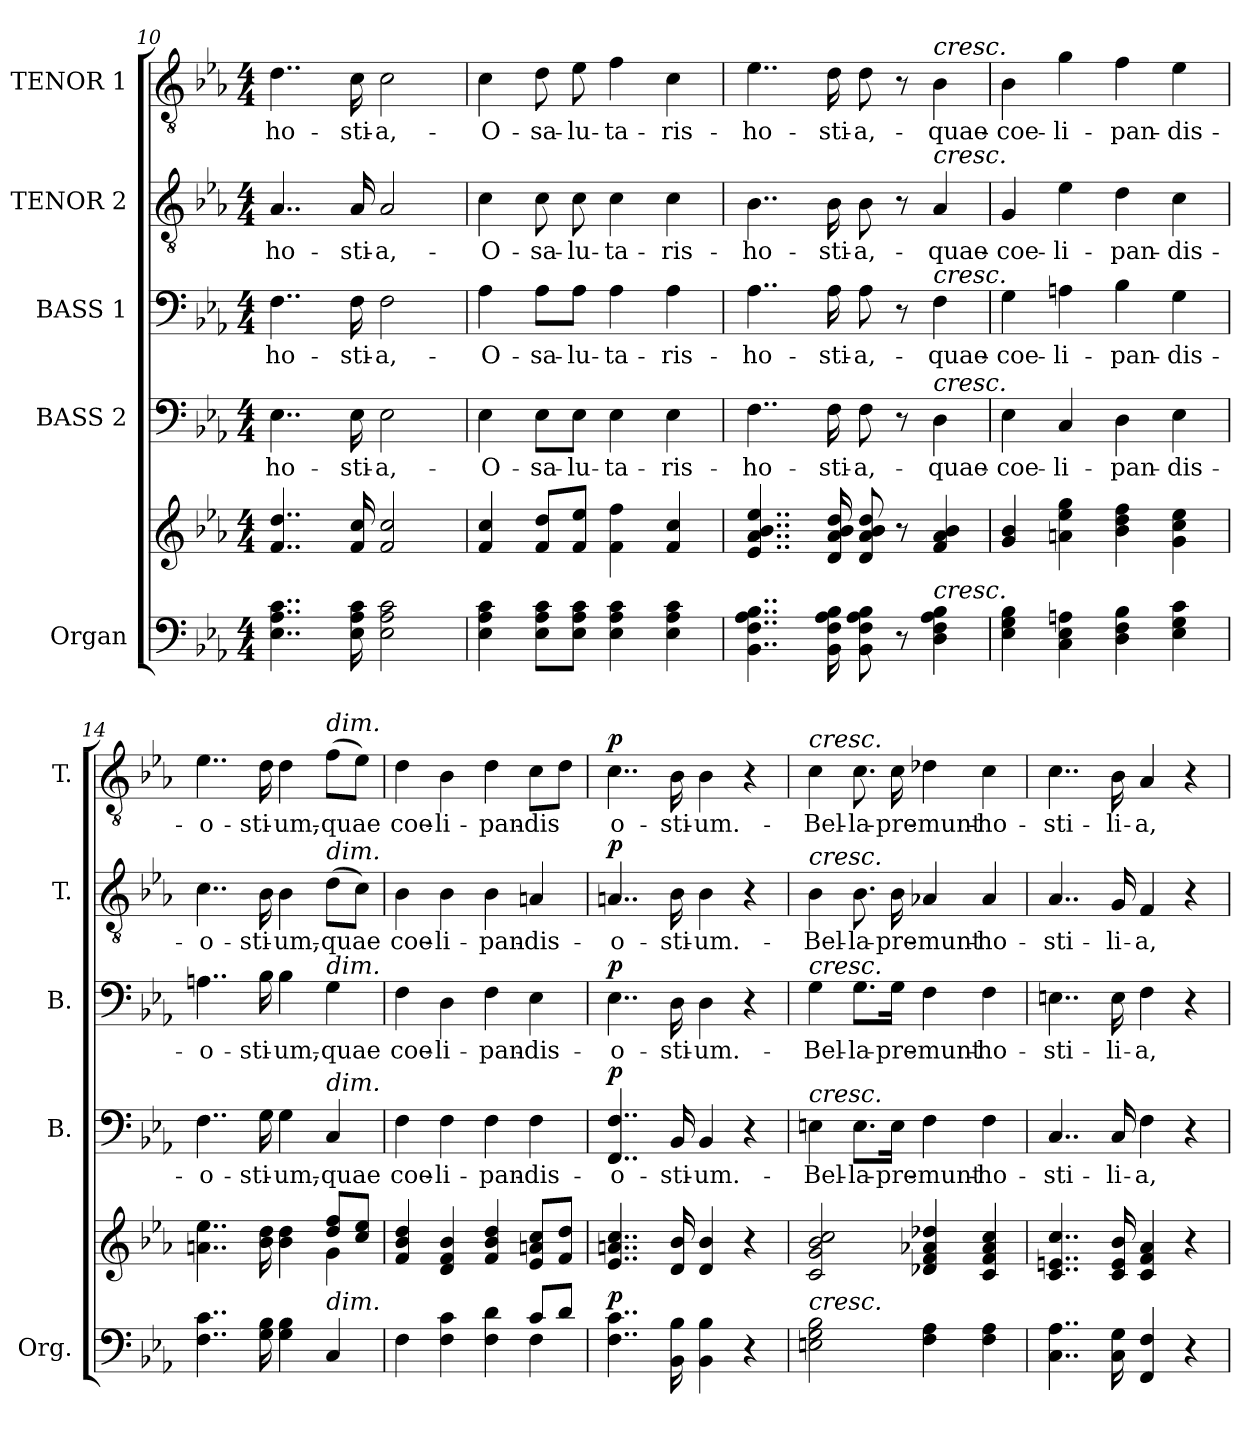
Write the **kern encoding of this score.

**kern	**kern	**dynam	**kern	**text	**dynam	**kern	**text	**dynam	**kern	**text	**dynam	**kern	**text	**dynam
*part5	*part5	*part5	*part4	*part4	*part4	*part3	*part3	*part3	*part2	*part2	*part2	*part1	*part1	*part1
*staff6	*staff5	*staff5/6	*staff4	*staff4	*staff4	*staff3	*staff3	*staff3	*staff2	*staff2	*staff2	*staff1	*staff1	*staff1
*I"Organ	*	*	*I"BASS 2	*	*	*I"BASS 1	*	*	*I"TENOR 2	*	*	*I"TENOR 1	*	*
*I'Org.	*	*	*I'B.	*	*	*I'B.	*	*	*I'T.	*	*	*I'T.	*	*
*clefF4	*clefG2	*	*clefF4	*	*	*clefF4	*	*	*clefGv2	*	*	*clefGv2	*	*
*	*	*	*	*	*	*	*	*	*ITrd7c12	*	*	*ITrd7c12	*	*
*k[b-e-a-]	*k[b-e-a-]	*	*k[b-e-a-]	*	*	*k[b-e-a-]	*	*	*k[b-e-a-]	*	*	*k[b-e-a-]	*	*
*E-:	*E-:	*	*E-:	*	*	*E-:	*	*	*E-:	*	*	*E-:	*	*
*M4/4	*M4/4	*	*M4/4	*	*	*M4/4	*	*	*M4/4	*	*	*M4/4	*	*
=10	=10	=10	=10	=10	=10	=10	=10	=10	=10	=10	=10	=10	=10	=10
!	!	!	!	!LO:LY:b	!	!	!LO:LY:b	!	!	!LO:LY:b	!	!	!LO:LY:b	!
4..E-\ 4..A-\ 4..c\	4..f/ 4..dd/	.	4..E-\	-ho-	.	4..F\	-ho-	.	4..AA-/	-ho-	.	4..D\	-ho-	.
!	!	!	!	!LO:LY:b	!	!	!LO:LY:b	!	!	!LO:LY:b	!	!	!LO:LY:b	!
16E-\ 16A-\ 16c\	16f/ 16cc/	.	16E-\	-sti-	.	16F\	-sti-	.	16AA-/	-sti-	.	16C\	-sti-	.
!	!	!	!	!LO:LY:b	!	!	!LO:LY:b	!	!	!LO:LY:b	!	!	!LO:LY:b	!
2E-\ 2A-\ 2c\	2f/ 2cc/	.	2E-\	-a,-	.	2F\	-a,-	.	2AA-/	-a,-	.	2C\	-a,-	.
=11	=11	=11	=11	=11	=11	=11	=11	=11	=11	=11	=11	=11	=11	=11
!	!	!	!	!LO:LY:b	!	!	!LO:LY:b	!	!	!LO:LY:b	!	!	!LO:LY:b	!
4E-\ 4A-\ 4c\	4f/ 4cc/	.	4E-\	-O-	.	4A-\	-O-	.	4C\	-O-	.	4C\	-O-	.
!	!	!	!	!LO:LY:b	!	!	!LO:LY:b	!	!	!LO:LY:b	!	!	!LO:LY:b	!
8E-\ 8A-\ 8c\L	8f/ 8dd/L	.	8E-\L	-sa-	.	8A-\L	-sa-	.	8C\	-sa-	.	8D\	-sa-	.
!	!	!	!	!LO:LY:b	!	!	!LO:LY:b	!	!	!LO:LY:b	!	!	!LO:LY:b	!
8E-\ 8A-\ 8c\J	8f/ 8ee-/J	.	8E-\J	-lu-	.	8A-\J	-lu-	.	8C\	-lu-	.	8E-\	-lu-	.
!	!	!	!	!LO:LY:b	!	!	!LO:LY:b	!	!	!LO:LY:b	!	!	!LO:LY:b	!
4E-\ 4A-\ 4c\	4f\ 4ff\	.	4E-\	-ta-	.	4A-\	-ta-	.	4C\	-ta-	.	4F\	-ta-	.
!	!	!	!	!LO:LY:b	!	!	!LO:LY:b	!	!	!LO:LY:b	!	!	!LO:LY:b	!
4E-\ 4A-\ 4c\	4f/ 4cc/	.	4E-\	-ris-	.	4A-\	-ris-	.	4C\	-ris-	.	4C\	-ris-	.
=12	=12	=12	=12	=12	=12	=12	=12	=12	=12	=12	=12	=12	=12	=12
!	!	!	!	!LO:LY:b	!	!	!LO:LY:b	!	!	!LO:LY:b	!	!	!LO:LY:b	!
4..BB-\ 4..F\ 4..A-\ 4..B-\	4..e-/ 4..a-/ 4..b-/ 4..ee-/	.	4..F\	-ho-	.	4..A-\	-ho-	.	4..BB-\	-ho-	.	4..E-\	-ho-	.
!	!	!	!	!LO:LY:b	!	!	!LO:LY:b	!	!	!LO:LY:b	!	!	!LO:LY:b	!
16BB-\ 16F\ 16A-\ 16B-\	16d/ 16a-/ 16b-/ 16dd/	.	16F\	-sti-	.	16A-\	-sti-	.	16BB-\	-sti-	.	16D\	-sti-	.
!	!	!	!	!LO:LY:b	!	!	!LO:LY:b	!	!	!LO:LY:b	!	!	!LO:LY:b	!
8BB-\ 8F\ 8A-\ 8B-\	8d/ 8a-/ 8b-/ 8dd/	.	8F\	-a,-	.	8A-\	-a,-	.	8BB-\	-a,-	.	8D\	-a,-	.
8r	8r	.	8r	.	.	8r	.	.	8r	.	.	8r	.	.
!	!	!	!	!	!	!	!	!	!	!	!	!LO:TX:a:i:t=cresc.	!	!
!	!	!	!	!	!	!	!	!	!LO:TX:a:i:t=cresc.	!	!	!	!	!
!	!	!	!	!	!	!LO:TX:a:i:t=cresc.	!	!	!	!	!	!	!	!
!	!	!	!LO:TX:a:i:t=cresc.	!	!	!	!	!	!	!	!	!	!	!
!LO:TX:a:i:t=cresc.	!	!	!	!	!	!	!	!	!	!	!	!	!	!
!	!	!	!	!LO:LY:b	!	!	!LO:LY:b	!	!	!LO:LY:b	!	!	!LO:LY:b	!
4D\ 4F\ 4A-\ 4B-\	4f/ 4a-/ 4b-/	.	4D\	-quae-	.	4F\	-quae-	.	4AA-/	-quae-	.	4BB-\	-quae-	.
=13	=13	=13	=13	=13	=13	=13	=13	=13	=13	=13	=13	=13	=13	=13
!	!	!	!	!LO:LY:b	!	!	!LO:LY:b	!	!	!LO:LY:b	!	!	!LO:LY:b	!
4E-\ 4G\ 4B-\	4g/ 4b-/	.	4E-\	-coe-	.	4G\	-coe-	.	4GG/	-coe-	.	4BB-\	-coe-	.
!	!	!	!	!LO:LY:b	!	!	!LO:LY:b	!	!	!LO:LY:b	!	!	!LO:LY:b	!
4C\ 4E-\ 4An\	4an\ 4ee-\ 4gg\	.	4C/	-li-	.	4An\	-li-	.	4E-\	-li-	.	4G\	-li-	.
!	!	!	!	!LO:LY:b	!	!	!LO:LY:b	!	!	!LO:LY:b	!	!	!LO:LY:b	!
4D\ 4F\ 4B-\	4b-\ 4dd\ 4ff\	.	4D\	-pan-	.	4B-\	-pan-	.	4D\	-pan-	.	4F\	-pan-	.
!	!	!	!	!LO:LY:b	!	!	!LO:LY:b	!	!	!LO:LY:b	!	!	!LO:LY:b	!
4E-\ 4G\ 4c\	4g\ 4cc\ 4ee-\	.	4E-\	-dis-	.	4G\	-dis-	.	4C\	-dis-	.	4E-\	-dis-	.
=14	=14	=14	=14	=14	=14	=14	=14	=14	=14	=14	=14	=14	=14	=14
*	*^	*	*	*	*	*	*	*	*	*	*	*	*	*
!	!	!	!	!	!LO:LY:b	!	!	!LO:LY:b	!	!	!LO:LY:b	!	!	!LO:LY:b	!
4..F\ 4..c\	4..an\ 4..ee-\	2.ryy	.	4..F\	-o-	.	4..An\	-o-	.	4..C\	-o-	.	4..E-\	-o-	.
!	!	!	!	!	!LO:LY:b	!	!	!LO:LY:b	!	!	!LO:LY:b	!	!	!LO:LY:b	!
16G\ 16B-\	16b-\ 16dd\	.	.	16G\	-sti-	.	16B-\	-sti-	.	16BB-\	-sti-	.	16D\	-sti-	.
!	!	!	!	!	!LO:LY:b	!	!	!LO:LY:b	!	!	!LO:LY:b	!	!	!LO:LY:b	!
4G\ 4B-\	4b-\ 4dd\	.	.	4G\	-um,-	.	4B-\	-um,-	.	4BB-\	-um,-	.	4D\	-um,-	.
!	!	!	!	!	!	!	!	!	!	!	!	!	!LO:TX:a:i:t=dim.	!	!
!	!	!	!	!	!	!	!	!	!	!LO:TX:a:i:t=dim.	!	!	!	!	!
!	!	!	!	!	!	!	!LO:TX:a:i:t=dim.	!	!	!	!	!	!	!	!
!	!	!	!	!LO:TX:a:i:t=dim.	!	!	!	!	!	!	!	!	!	!	!
!LO:TX:a:i:t=dim.	!	!	!	!	!	!	!	!	!	!	!	!	!	!	!
!	!	!	!	!	!LO:LY:b	!	!	!LO:LY:b	!	!	!LO:LY:b	!	!	!LO:LY:b	!
4C/	8dd/ 8ff/L	4g\	.	4C/	-quae	.	4G\	-quae	.	(>8D\L	-quae	.	(>8F\L	-quae	.
.	8cc/ 8ee-/J	.	.	.	.	.	.	.	.	8C\J)	.	.	8E-\J)	.	.
*	*v	*v	*	*	*	*	*	*	*	*	*	*	*	*	*
=15	=15	=15	=15	=15	=15	=15	=15	=15	=15	=15	=15	=15	=15	=15
*^	*	*	*	*	*	*	*	*	*	*	*	*	*	*
!	!	!	!	!	!LO:LY:b	!	!	!LO:LY:b	!	!	!LO:LY:b	!	!	!LO:LY:b	!
2.ryy	4F\	4f/ 4b-/ 4dd/	.	4F\	coe-	.	4F\	coe-	.	4BB-\	coe-	.	4D\	coe-	.
!	!	!	!	!	!LO:LY:b	!	!	!LO:LY:b	!	!	!LO:LY:b	!	!	!LO:LY:b	!
.	4F\ 4c\	4d/ 4f/ 4b-/	.	4F\	-li-	.	4D\	-li-	.	4BB-\	-li-	.	4BB-\	-li-	.
!	!	!	!	!	!LO:LY:b	!	!	!LO:LY:b	!	!	!LO:LY:b	!	!	!LO:LY:b	!
.	4F\ 4d\	4f/ 4b-/ 4dd/	.	4F\	-pan-	.	4F\	-pan-	.	4BB-\	-pan-	.	4D\	-pan-	.
!	!	!	!	!	!LO:LY:b	!	!	!LO:LY:b	!	!	!LO:LY:b	!	!	!LO:LY:b	!
8c/L	4F\	8e-/ 8an/ 8cc/L	.	4F\	-dis-	.	4E-\	-dis-	.	4AAn/	-dis-	.	8C\L	-dis	.
8d/J	.	8f/ 8dd/J	.	.	.	.	.	.	.	.	.	.	8D\J	.	.
*v	*v	*	*	*	*	*	*	*	*	*	*	*	*	*	*
!!LO:LB:g=z
=16	=16	=16	=16	=16	=16	=16	=16	=16	=16	=16	=16	=16	=16	=16
!	!	!LO:DY:a=2	!	!LO:LY:b	!LO:DY:a	!	!LO:LY:b	!LO:DY:a	!	!LO:LY:b	!LO:DY:a	!	!LO:LY:b	!LO:DY:a
4..F\ 4..c\	4..e-/ 4..an/ 4..cc/	p	4..FF/ 4..F/	-o-	p	4..E-\	-o-	p	4..AAn/	-o-	p	4..C\	o-	p
!	!	!	!	!LO:LY:b	!	!	!LO:LY:b	!	!	!LO:LY:b	!	!	!LO:LY:b	!
16BB-\ 16B-\	16d/ 16b-/	.	16BB-/	-sti-	.	16D\	-sti-	.	16BB-\	-sti-	.	16BB-\	-sti-	.
!	!	!	!	!LO:LY:b	!	!	!LO:LY:b	!	!	!LO:LY:b	!	!	!LO:LY:b	!
4BB-\ 4B-\	4d/ 4b-/	.	4BB-/	-um.-	.	4D\	-um.-	.	4BB-\	-um.-	.	4BB-\	-um.-	.
4r	4r	.	4r	.	.	4r	.	.	4r	.	.	4r	.	.
=17	=17	=17	=17	=17	=17	=17	=17	=17	=17	=17	=17	=17	=17	=17
!	!	!	!	!	!	!	!	!	!	!	!	!LO:TX:a:i:t=cresc.	!	!
!	!	!	!	!	!	!	!	!	!LO:TX:a:i:t=cresc.	!	!	!	!	!
!	!	!	!	!	!	!LO:TX:a:i:t=cresc.	!	!	!	!	!	!	!	!
!	!	!	!LO:TX:a:i:t=cresc.	!	!	!	!	!	!	!	!	!	!	!
!LO:TX:a:i:t=cresc.	!	!	!	!	!	!	!	!	!	!	!	!	!	!
!	!	!	!	!LO:LY:b	!	!	!LO:LY:b	!	!	!LO:LY:b	!	!	!LO:LY:b	!
2En\ 2G\ 2B-\	2c/ 2g/ 2b-/ 2cc/	.	4En\	-Bel-	.	4G\	-Bel-	.	4BB-\	-Bel-	.	4C\	-Bel-	.
!	!	!	!	!LO:LY:b	!	!	!LO:LY:b	!	!	!LO:LY:b	!	!	!LO:LY:b	!
.	.	.	8.E\L	-la-	.	8.G\L	-la-	.	8.BB-\	-la-	.	8.C\	-la-	.
!	!	!	!	!LO:LY:b	!	!	!LO:LY:b	!	!	!LO:LY:b	!	!	!LO:LY:b	!
.	.	.	16E\Jk	-pre-	.	16G\Jk	-pre-	.	16BB-\	-pre-	.	16C\	-pre-	.
!	!	!	!	!LO:LY:b	!	!	!LO:LY:b	!	!	!LO:LY:b	!	!	!LO:LY:b	!
4F\ 4A-\	4d-X/ 4f/ 4a-X/ 4dd-X/	.	4F\	-munt-	.	4F\	-munt-	.	4AA-X/	-munt-	.	4D-X\	-munt-	.
!	!	!	!	!LO:LY:b	!	!	!LO:LY:b	!	!	!LO:LY:b	!	!	!LO:LY:b	!
4F\ 4A-\	4c/ 4f/ 4a-/ 4cc/	.	4F\	-ho-	.	4F\	-ho-	.	4AA-/	-ho-	.	4C\	-ho-	.
=18	=18	=18	=18	=18	=18	=18	=18	=18	=18	=18	=18	=18	=18	=18
!	!	!	!	!LO:LY:b	!	!	!LO:LY:b	!	!	!LO:LY:b	!	!	!LO:LY:b	!
4..C\ 4..A-\	4..c/ 4..en/ 4..cc/	.	4..C/	-sti-	.	4..En\	-sti-	.	4..AA-/	-sti-	.	4..C\	-sti-	.
!	!	!	!	!LO:LY:b	!	!	!LO:LY:b	!	!	!LO:LY:b	!	!	!LO:LY:b	!
16C\ 16G\	16c/ 16e/ 16b-/	.	16C/	-li-	.	16E\	-li-	.	16GG/	-li-	.	16BB-\	-li-	.
!	!	!	!	!LO:LY:b	!	!	!LO:LY:b	!	!	!LO:LY:b	!	!	!LO:LY:b	!
4FF/ 4F/	4c/ 4f/ 4a-/	.	4F\	-a,-	.	4F\	-a,-	.	4FF/	-a,-	.	4AA-/	-a,-	.
4r	4r	.	4r	.	.	4r	.	.	4r	.	.	4r	.	.
=	=	=	=	=	=	=	=	=	=	=	=	=	=	=
*-	*-	*-	*-	*-	*-	*-	*-	*-	*-	*-	*-	*-	*-	*-
